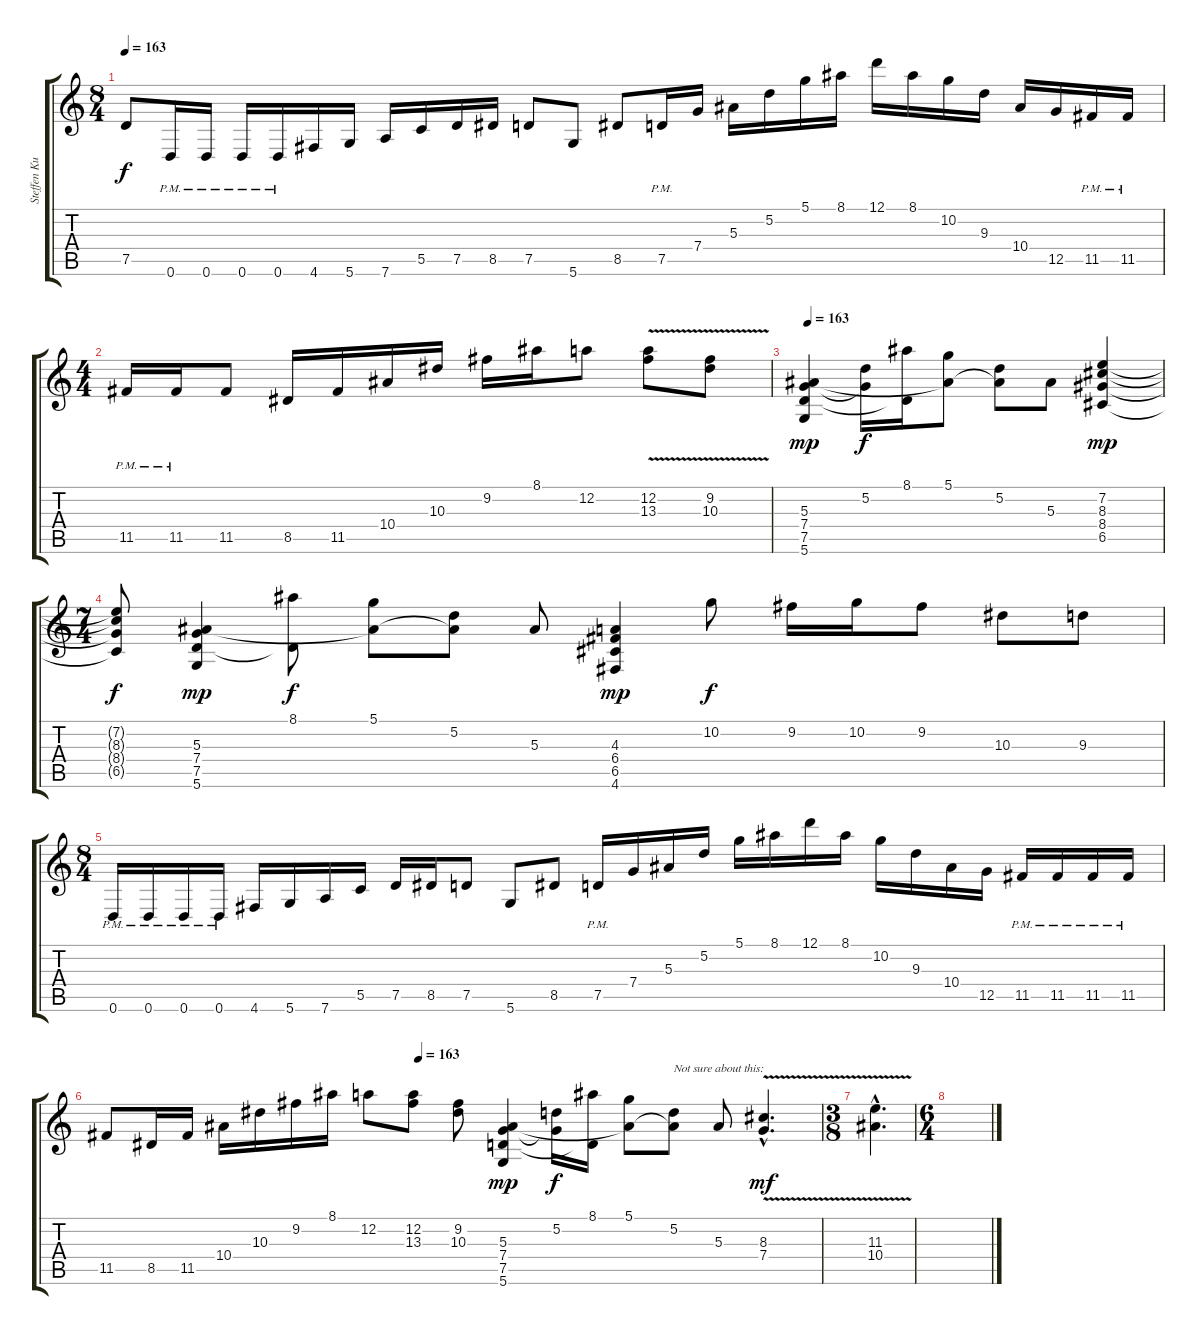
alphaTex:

\track ("Steffen Kummerer" "Steffen Ku") {instrument distortionguitar}
\staff {score tabs}
\tuning (D4 A3 F3 C3 G2 D2) {hide}
\ts (8 4)
\tempo 163
\clef g2
\ks c
7.5.8{dy f} 0.6{pm}.16 0.6{pm}.16 0.6{pm}.16 0.6{pm}.16 4.6.16 5.6.16 7.6.16 5.5.16 7.5.16 8.5.16 7.5.8 5.6.8 8.5.8 7.5{pm}.16 7.4.16 5.3.16 5.2.16 5.1.16 8.1.16 12.1.16 8.1.16 10.2.16 9.3.16 10.4.16 12.5.16 11.5{pm}.16 11.5{pm}.16 |
\ts (4 4)
11.5{pm}.16 11.5{pm}.16 11.5.8 8.5.16 11.5.16 10.4.16 10.3.16 9.2.16 8.1.16 12.2.8 (12.2{v} 13.3{v}).8 (9.2{v} 10.3{v}).8 |
\tempo 163
(5.3 7.4 7.5 5.6).4{dy mp} (5.2 7.4{t}).16{dy f} (8.1 7.5{t}).16 (5.1 5.3{t}).8 (5.2 5.3{t}).8 5.3.8 (7.2 8.3 8.4 6.5).4{dy mp} |
\ts (7 4)
(7.2{t} 8.3{t} 8.4{t} 6.5{t}).8{dy f} (5.3 7.4 7.5 5.6).4{dy mp} (8.1 7.5{t}).8{dy f} (5.1 5.3{t}).8 (5.2 5.3{t}).8 5.3.8 (4.3 6.4 6.5 4.6).4{dy mp} 10.2.8{dy f} 9.2.16 10.2.16 9.2.8 10.3.8 9.3.8 |
\ts (8 4)
0.6{pm}.16 0.6{pm}.16 0.6{pm}.16 0.6{pm}.16 4.6.16 5.6.16 7.6.16 5.5.16 7.5.16 8.5.16 7.5.8 5.6.8 8.5.8 7.5{pm}.16 7.4.16 5.3.16 5.2.16 5.1.16 8.1.16 12.1.16 8.1.16 10.2.16 9.3.16 10.4.16 12.5.16 11.5{pm}.16 11.5{pm}.16 11.5{pm}.16 11.5{pm}.16 |
\tempo (163 0.4375)
11.5.8 8.5.16 11.5.16 10.4.16 10.3.16 9.2.16 8.1.16 12.2.8 (12.2 13.3).8 (9.2 10.3).8 (5.3 7.4 7.5 5.6).4{dy mp} (5.2 7.4{t}).16{dy f} (8.1 7.5{t}).16 (5.1 5.3{t}).8 (5.2 5.3{t}).8{txt "Not sure about this:"} 5.3.8 (8.3{hac} 7.4{v hac}).4{d dy mf} |
\ts (3 8)
(11.3{hac} 10.4{v hac}).4{d} |
\ts (6 4)
